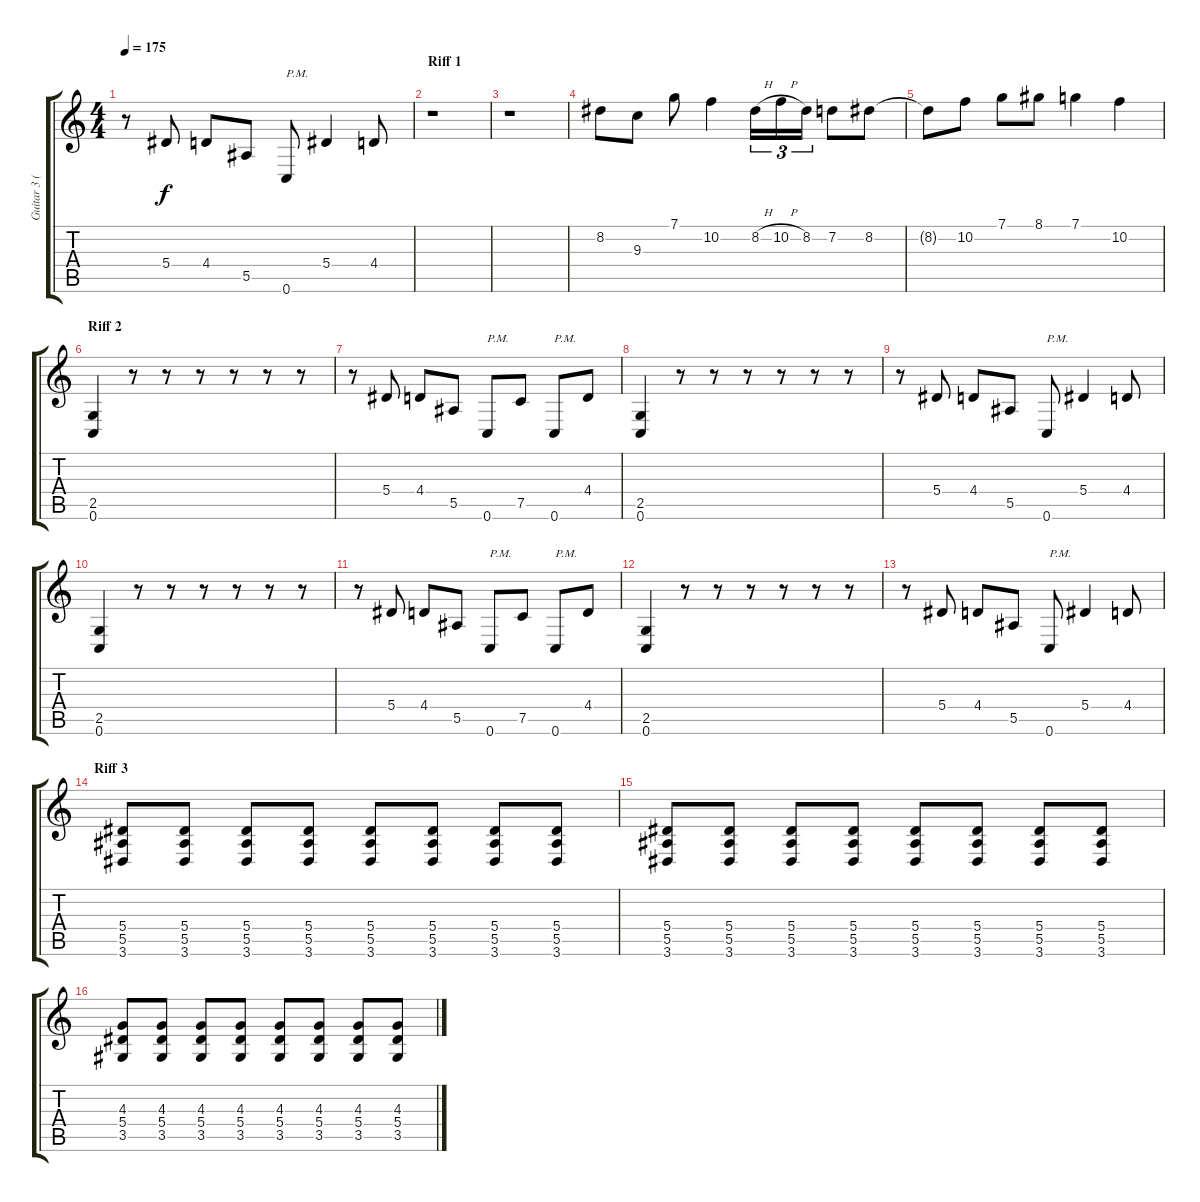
\track ("Guitar 3 (Lead)" "Guitar 3 (") {instrument distortionguitar}
\staff {score tabs}
\tuning (C4 G3 Eb3 Bb2 F2 C2) {hide}
\ts (4 4)
\tempo 175
\clef g2
\ks c
r.8{dy f} 5.4.8 4.4.8 5.5.8 0.6.8{txt "P.M."} 5.4.4 4.4.8 |
\section ("" "Riff 1")
r.1 |
r.1 |
8.2.8 9.3.8 7.1.8 10.2.4 8.2{h}.16{tu (3 2)} 10.2{h}.16{tu (3 2)} 8.2.16{tu (3 2)} 7.2.8 8.2.8 |
8.2{t}.8 10.2.8 7.1.8 8.1.8 7.1.4 10.2.4 |
\section ("" "Riff 2")
(2.5 0.6).4 r.8 r.8 r.8 r.8 r.8 r.8 |
r.8 5.4.8 4.4.8 5.5.8 0.6.8{txt "P.M."} 7.5.8 0.6.8{txt "P.M."} 4.4.8 |
(2.5 0.6).4 r.8 r.8 r.8 r.8 r.8 r.8 |
r.8 5.4.8 4.4.8 5.5.8 0.6.8{txt "P.M."} 5.4.4 4.4.8 |
(2.5 0.6).4 r.8 r.8 r.8 r.8 r.8 r.8 |
r.8 5.4.8 4.4.8 5.5.8 0.6.8{txt "P.M."} 7.5.8 0.6.8{txt "P.M."} 4.4.8 |
(2.5 0.6).4 r.8 r.8 r.8 r.8 r.8 r.8 |
r.8 5.4.8 4.4.8 5.5.8 0.6.8{txt "P.M."} 5.4.4 4.4.8 |
\section ("" "Riff 3")
(5.4 5.5 3.6).8 (5.4 5.5 3.6).8 (5.4 5.5 3.6).8 (5.4 5.5 3.6).8 (5.4 5.5 3.6).8 (5.4 5.5 3.6).8 (5.4 5.5 3.6).8 (5.4 5.5 3.6).8 |
(5.4 5.5 3.6).8 (5.4 5.5 3.6).8 (5.4 5.5 3.6).8 (5.4 5.5 3.6).8 (5.4 5.5 3.6).8 (5.4 5.5 3.6).8 (5.4 5.5 3.6).8 (5.4 5.5 3.6).8 |
(4.3 5.4 3.5).8 (4.3 5.4 3.5).8 (4.3 5.4 3.5).8 (4.3 5.4 3.5).8 (4.3 5.4 3.5).8 (4.3 5.4 3.5).8 (4.3 5.4 3.5).8 (4.3 5.4 3.5).8
